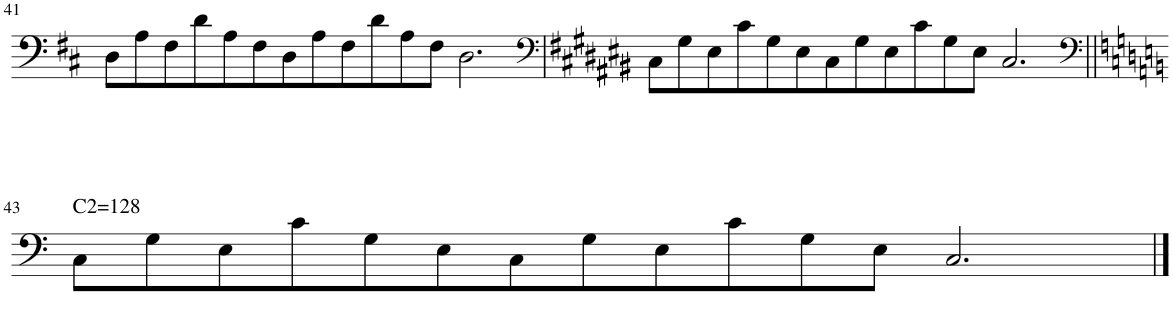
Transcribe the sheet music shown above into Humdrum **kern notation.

**kern
*part1
*staff1
*I"Piano
*I'Pno.
!!LO:PB:g=z
*clefF4
*k[f#c#]
*M9/4
=41
8D\L
8A\
8F#\
8d\
8A\
8F#\
8D\
8A\
8F#\
8d\
8A\
8F#\J
2.D\
=42
*clefF4
*k[f#c#g#d#a#e#b#]
8C#\L
8G#\
8E#\
8c#\
8G#\
8E#\
8C#\
8G#\
8E#\
8c#\
8G#\
8E#\J
2.C#/
!!LO:LB:g=z
=43||
*clefF4
*k[]
!LO:TX:a:t=C2=128
8C\L
8G\
8E\
8c\
8G\
8E\
8C\
8G\
8E\
8c\
8G\
8E\J
2.C/
==
*-
